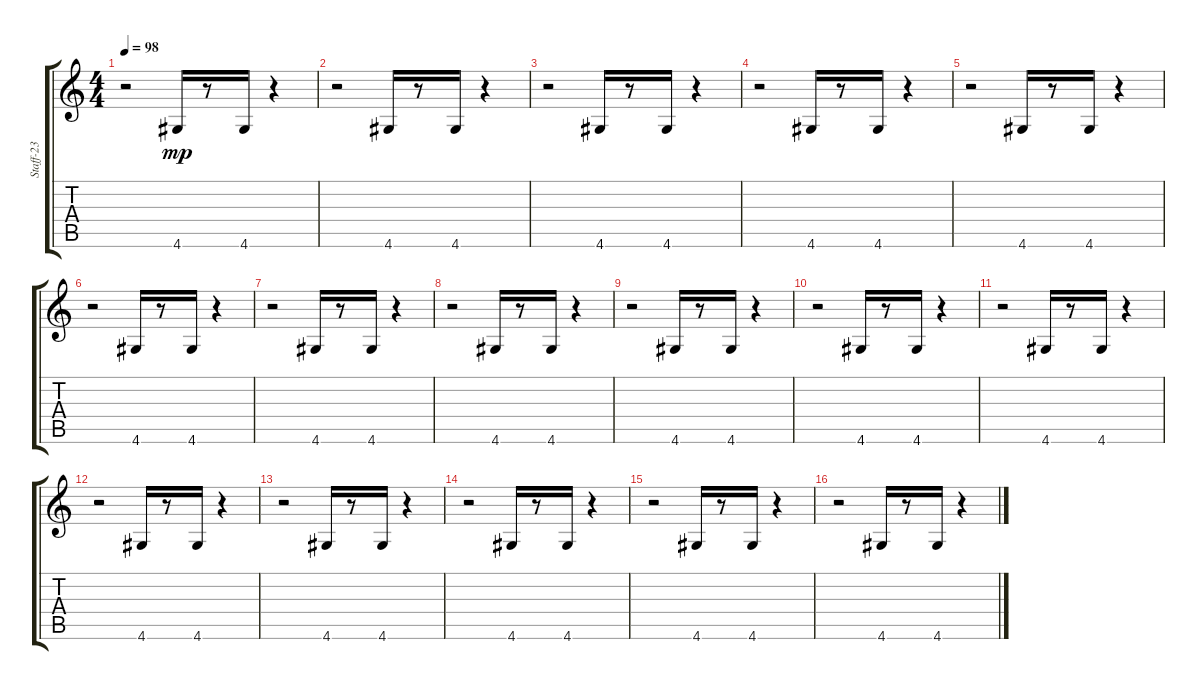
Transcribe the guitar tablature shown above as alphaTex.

\track ("Staff-23" "Staff-23") {instrument acousticguitarsteel}
\staff {score tabs}
\tuning (E4 B3 G3 D3 A2 E2) {hide}
\ts (4 4)
\tempo 98
\clef g2
\ks c
r.2{dy mp} 4.6.16 r.8 4.6.16 r.4 |
r.2 4.6.16 r.8 4.6.16 r.4 |
r.2 4.6.16 r.8 4.6.16 r.4 |
r.2 4.6.16 r.8 4.6.16 r.4 |
r.2 4.6.16 r.8 4.6.16 r.4 |
r.2 4.6.16 r.8 4.6.16 r.4 |
r.2 4.6.16 r.8 4.6.16 r.4 |
r.2 4.6.16 r.8 4.6.16 r.4 |
r.2 4.6.16 r.8 4.6.16 r.4 |
r.2 4.6.16 r.8 4.6.16 r.4 |
r.2 4.6.16 r.8 4.6.16 r.4 |
r.2 4.6.16 r.8 4.6.16 r.4 |
r.2 4.6.16 r.8 4.6.16 r.4 |
r.2 4.6.16 r.8 4.6.16 r.4 |
r.2 4.6.16 r.8 4.6.16 r.4 |
r.2 4.6.16 r.8 4.6.16 r.4
